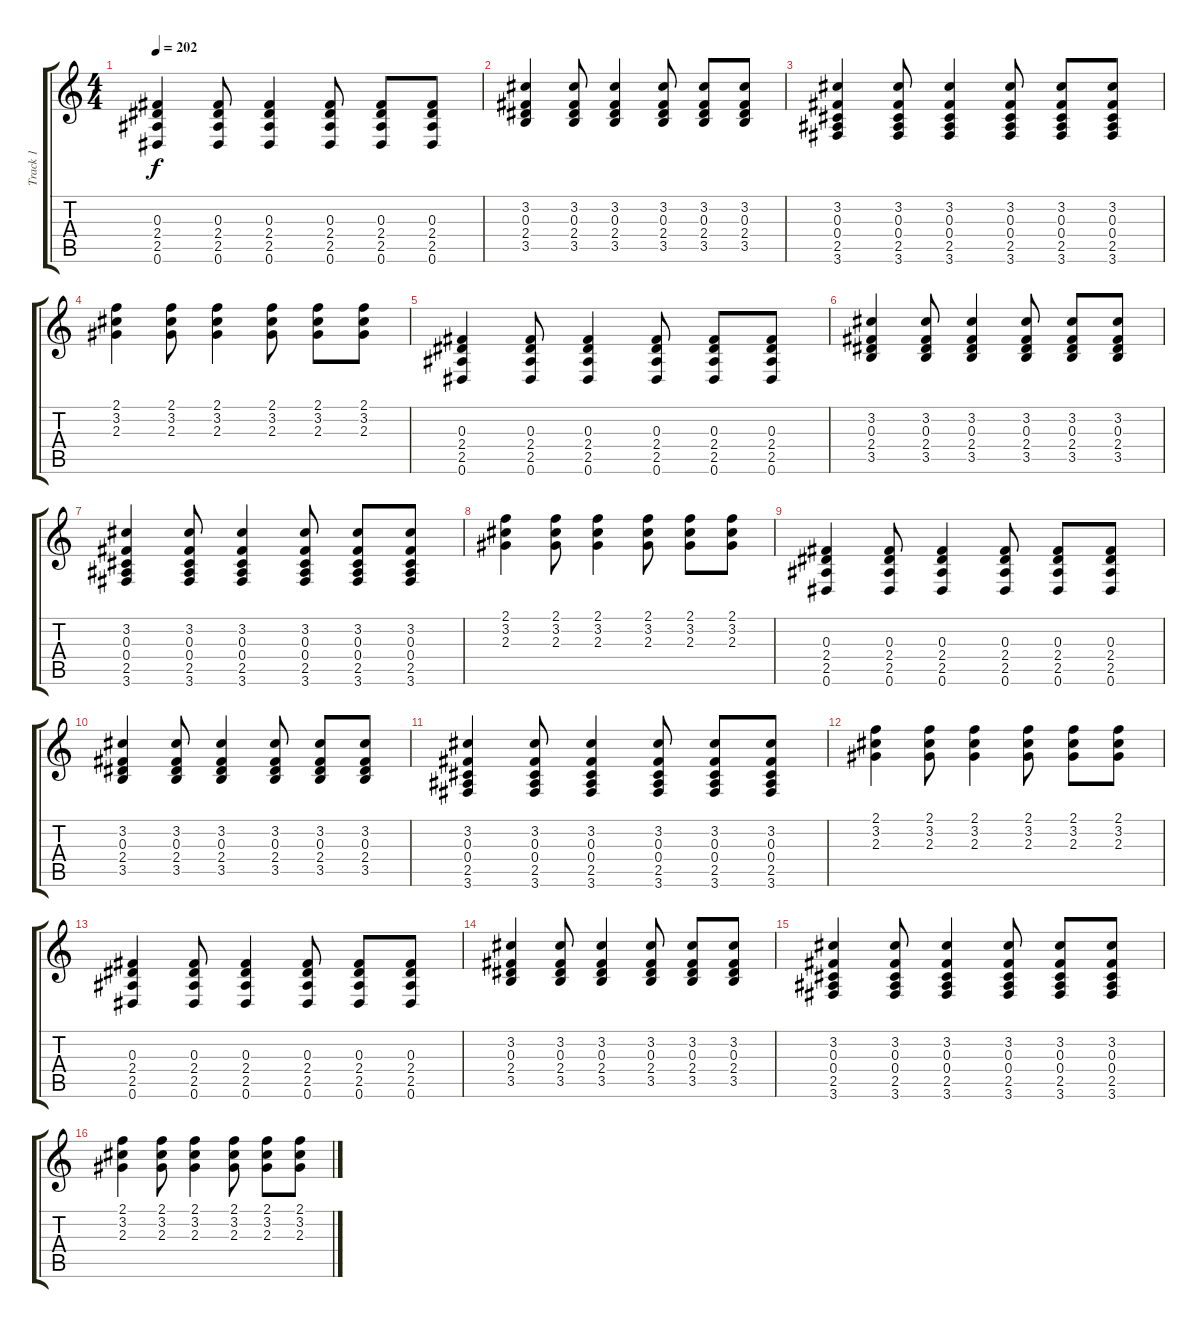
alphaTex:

\track ("Track 1" "Track 1") {instrument overdrivenguitar}
\staff {score tabs}
\tuning (Eb4 Bb3 Gb3 Db3 Ab2 Eb2) {hide}
\ts (4 4)
\tempo 202
\clef g2
\ks c
(0.3 2.4 2.5 0.6).4{dy f} (0.3 2.4 2.5 0.6).8 (0.3 2.4 2.5 0.6).4 (0.3 2.4 2.5 0.6).8 (0.3 2.4 2.5 0.6).8 (0.3 2.4 2.5 0.6).8 |
(3.2 0.3 2.4 3.5).4 (3.2 0.3 2.4 3.5).8 (3.2 0.3 2.4 3.5).4 (3.2 0.3 2.4 3.5).8 (3.2 0.3 2.4 3.5).8 (3.2 0.3 2.4 3.5).8 |
(3.2 0.3 0.4 2.5 3.6).4 (3.2 0.3 0.4 2.5 3.6).8 (3.2 0.3 0.4 2.5 3.6).4 (3.2 0.3 0.4 2.5 3.6).8 (3.2 0.3 0.4 2.5 3.6).8 (3.2 0.3 0.4 2.5 3.6).8 |
(2.1 3.2 2.3).4 (2.1 3.2 2.3).8 (2.1 3.2 2.3).4 (2.1 3.2 2.3).8 (2.1 3.2 2.3).8 (2.1 3.2 2.3).8 |
(0.3 2.4 2.5 0.6).4 (0.3 2.4 2.5 0.6).8 (0.3 2.4 2.5 0.6).4 (0.3 2.4 2.5 0.6).8 (0.3 2.4 2.5 0.6).8 (0.3 2.4 2.5 0.6).8 |
(3.2 0.3 2.4 3.5).4 (3.2 0.3 2.4 3.5).8 (3.2 0.3 2.4 3.5).4 (3.2 0.3 2.4 3.5).8 (3.2 0.3 2.4 3.5).8 (3.2 0.3 2.4 3.5).8 |
(3.2 0.3 0.4 2.5 3.6).4 (3.2 0.3 0.4 2.5 3.6).8 (3.2 0.3 0.4 2.5 3.6).4 (3.2 0.3 0.4 2.5 3.6).8 (3.2 0.3 0.4 2.5 3.6).8 (3.2 0.3 0.4 2.5 3.6).8 |
(2.1 3.2 2.3).4 (2.1 3.2 2.3).8 (2.1 3.2 2.3).4 (2.1 3.2 2.3).8 (2.1 3.2 2.3).8 (2.1 3.2 2.3).8 |
(0.3 2.4 2.5 0.6).4 (0.3 2.4 2.5 0.6).8 (0.3 2.4 2.5 0.6).4 (0.3 2.4 2.5 0.6).8 (0.3 2.4 2.5 0.6).8 (0.3 2.4 2.5 0.6).8 |
(3.2 0.3 2.4 3.5).4 (3.2 0.3 2.4 3.5).8 (3.2 0.3 2.4 3.5).4 (3.2 0.3 2.4 3.5).8 (3.2 0.3 2.4 3.5).8 (3.2 0.3 2.4 3.5).8 |
(3.2 0.3 0.4 2.5 3.6).4 (3.2 0.3 0.4 2.5 3.6).8 (3.2 0.3 0.4 2.5 3.6).4 (3.2 0.3 0.4 2.5 3.6).8 (3.2 0.3 0.4 2.5 3.6).8 (3.2 0.3 0.4 2.5 3.6).8 |
(2.1 3.2 2.3).4 (2.1 3.2 2.3).8 (2.1 3.2 2.3).4 (2.1 3.2 2.3).8 (2.1 3.2 2.3).8 (2.1 3.2 2.3).8 |
(0.3 2.4 2.5 0.6).4 (0.3 2.4 2.5 0.6).8 (0.3 2.4 2.5 0.6).4 (0.3 2.4 2.5 0.6).8 (0.3 2.4 2.5 0.6).8 (0.3 2.4 2.5 0.6).8 |
(3.2 0.3 2.4 3.5).4 (3.2 0.3 2.4 3.5).8 (3.2 0.3 2.4 3.5).4 (3.2 0.3 2.4 3.5).8 (3.2 0.3 2.4 3.5).8 (3.2 0.3 2.4 3.5).8 |
(3.2 0.3 0.4 2.5 3.6).4 (3.2 0.3 0.4 2.5 3.6).8 (3.2 0.3 0.4 2.5 3.6).4 (3.2 0.3 0.4 2.5 3.6).8 (3.2 0.3 0.4 2.5 3.6).8 (3.2 0.3 0.4 2.5 3.6).8 |
(2.1 3.2 2.3).4 (2.1 3.2 2.3).8 (2.1 3.2 2.3).4 (2.1 3.2 2.3).8 (2.1 3.2 2.3).8 (2.1 3.2 2.3).8
